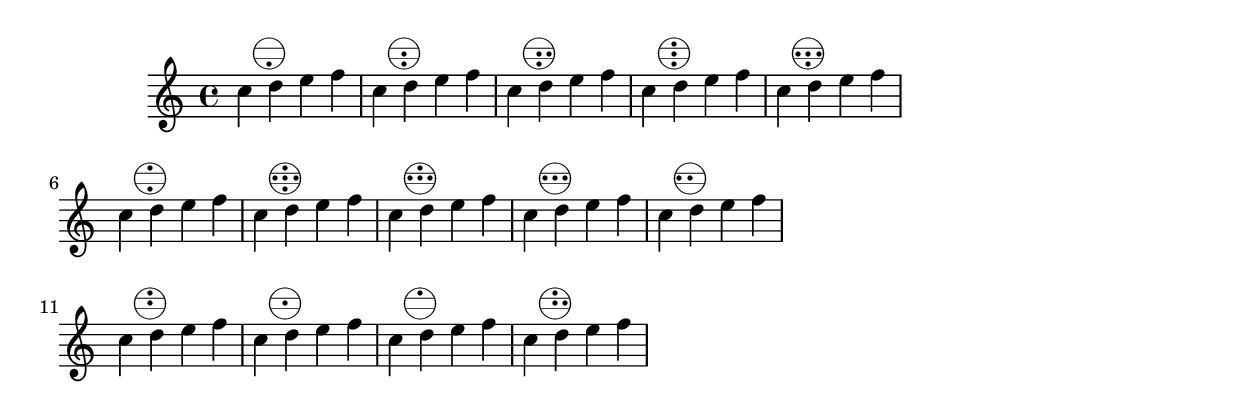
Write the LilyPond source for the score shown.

%% DO NOT EDIT this file manually; it is automatically
%% generated from LSR http://lsr.dsi.unimi.it
%% Make any changes in LSR itself, or in Documentation/snippets/new/ ,
%% and then run scripts/auxiliar/makelsr.py
%%
%% This file is in the public domain.
\version "2.15.20"

\header {
  lsrtags = "keyboards"

%% Translation of GIT committish: 6977ddc9a3b63ea810eaecb864269c7d847ccf98
  texidoces = "
Los símbolos específicos de acordeón discanto se escriben mediante
@code{\\markup}.  Se puede trucar la colocación vertical de los
símbolos modificando los argumentos de @code{\\raise}.

"
  doctitlees = "Símbolos de acordeón discanto"


%% Translation of GIT committish: 0a868be38a775ecb1ef935b079000cebbc64de40
  doctitlede = "Symbole für Akkordeon-Diskantregister"
  texidocde = "
Diskantregister für Akkordeon können mit @code{\\markup} dargestellt werden.
Die vertikale Position der einzelnen Elemente werden mit @code{\\raise}
angepasst.
"

  texidoc = "
Accordion discant-specific symbols are added using @code{\\markup}. The
vertical placement of the symbols can be tweaked by changing the
@code{\\raise} arguments.



"
  doctitle = "Accordion-discant symbols"
} % begin verbatim

discant = \markup {
  \musicglyph #"accordion.discant"
}
dot = \markup {
  \musicglyph #"accordion.dot"
}

\layout { ragged-right = ##t }

% 16 voets register
accBasson = ^\markup {
  \combine
  \discant
  \raise #0.5 \dot
}

% een korig 8 en 16 voets register
accBandon = ^\markup {
  \combine
    \discant
    \combine
      \raise #0.5 \dot
      \raise #1.5 \dot
}

accVCello = ^\markup {
  \combine
    \discant
    \combine
      \raise #0.5 \dot
      \combine
        \raise #1.5 \dot
        \translate #'(1 . 0) \raise #1.5 \dot
}

% 4-8-16 voets register
accHarmon = ^\markup {
  \combine
    \discant
    \combine
      \raise #0.5 \dot
      \combine
        \raise #1.5 \dot
        \raise #2.5 \dot
}

accTrombon = ^\markup {
  \combine
    \discant
    \combine
      \raise #0.5 \dot
      \combine
        \raise #1.5 \dot
        \combine
          \translate #'(1 . 0) \raise #1.5 \dot
          \translate #'(-1 . 0) \raise #1.5 \dot
}

% eenkorig 4 en 16 voets register
accOrgan = ^\markup {
  \combine
    \discant
    \combine
      \raise #0.5 \dot
      \raise #2.5 \dot
}

accMaster = ^\markup {
  \combine
    \discant
    \combine
      \raise #0.5 \dot
      \combine
        \raise #1.5 \dot
        \combine
          \translate #'(1 . 0) \raise #1.5 \dot
          \combine
            \translate #'(-1 . 0) \raise #1.5 \dot
            \raise #2.5 \dot
}

accAccord = ^\markup {
  \combine
    \discant
    \combine
      \raise #1.5 \dot
      \combine
        \translate #'(1 . 0) \raise #1.5 \dot
        \combine
          \translate #'(-1 . 0) \raise #1.5 \dot
          \raise #2.5 \dot
}

accMusette = ^\markup {
  \combine
    \discant
    \combine
      \raise #1.5 \dot
      \combine
        \translate #'(1 . 0) \raise #1.5 \dot
        \translate #'(-1 . 0) \raise #1.5 \dot
}

accCeleste = ^\markup {
  \combine
    \discant
    \combine
      \raise #1.5 \dot
      \translate #'(-1 . 0) \raise #1.5 \dot
}

accOboe = ^\markup {
  \combine
    \discant
    \combine
      \raise #1.5 \dot
      \raise #2.5 \dot
}

accClarin = ^\markup {
  \combine
    \discant
    \raise #1.5 \dot
}

accPiccolo = ^\markup {
    \combine
       \discant
       \raise #2.5 \dot
}

accViolin = ^\markup {
  \combine
    \discant
    \combine
      \raise #1.5 \dot
      \combine
        \translate #'(1 . 0) \raise #1.5 \dot
        \raise #2.5 \dot
}

\relative c'' {
  c4 d\accBasson e f
  c4 d\accBandon e f
  c4 d\accVCello e f
  c4 d\accHarmon e f
  c4 d\accTrombon e f
  \break
  c4 d\accOrgan e f
  c4 d\accMaster e f
  c4 d\accAccord e f
  c4 d\accMusette e f
  c4 d\accCeleste e f
  \break
  c4 d\accOboe e f
  c4 d\accClarin e f
  c4 d\accPiccolo e f
  c4 d\accViolin e f
}

